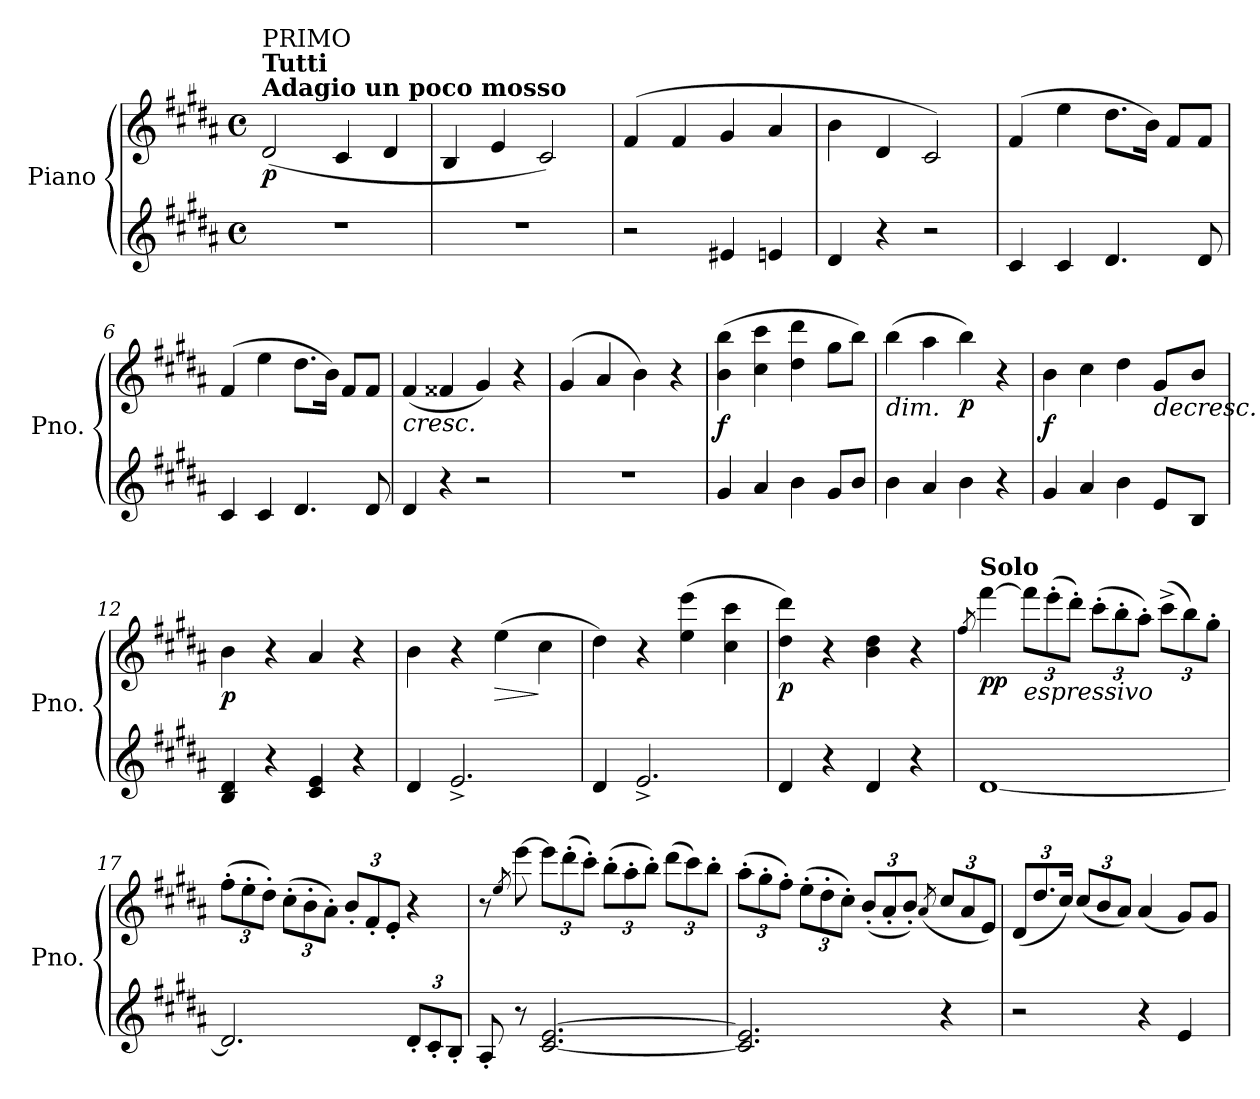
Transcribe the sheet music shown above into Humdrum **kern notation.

**kern	**kern	**dynam
*part1	*part1	*part1
*staff2	*staff1	*staff1/2
*I"Piano	*	*
*I'Pno.	*	*
*clefG2	*clefG2	*
*k[f#c#g#d#a#]	*k[f#c#g#d#a#]	*
*M4/4	*M4/4	*
*met(c)	*met(c)	*
=1	=1	=1
!	!LO:TX:a:B:t=Adagio un poco mosso	!
!	!LO:TX:a:B:t=Tutti	!
!	!LO:TX:a:t=PRIMO	!
!	!	!LO:DY:b
1r	(<2d#/	p
.	4c#/	.
.	4d#/	.
=2	=2	=2
1r	4B/	.
.	4e/	.
.	2c#/)	.
=3	=3	=3
2r	(>4f#/	.
.	4f#/	.
4e#X/	4g#/	.
4en/	4a#/	.
=4	=4	=4
4d#/	4b\	.
4r	4d#/	.
2r	2c#/)	.
=5	=5	=5
4c#/	(>4f#/	.
4c#/	4ee\	.
4.d#/	8.dd#\L	.
.	16b\Jk)	.
.	8f#/L	.
8d#/	8f#/J	.
=6	=6	=6
4c#/	(>4f#/	.
4c#/	4ee\	.
4.d#/	8.dd#\L	.
.	16b\Jk)	.
.	8f#/L	.
8d#/	8f#/J	.
=7	=7	=7
!	!LO:TX:b:i:t=cresc.	!
4d#/	(<4f#/	.
4r	4f##X/	.
2r	4g#/)	.
.	4r	.
=8	=8	=8
1r	(>4g#/	.
.	4a#/	.
.	4b\)	.
.	4r	.
!!LO:LB:g=z
=9	=9	=9
!	!	!LO:DY:b
4g#/	(>4b\ 4bb\	f
4a#/	4cc#\ 4ccc#\	.
4b\	4dd#\ 4ddd#\	.
8g#/L	8gg#\L	.
8b/J	8bb\J)	.
=10	=10	=10
!	!LO:TX:b:i:t=dim.	!
4b\	(>4bb\	.
4a#/	4aa#\	.
!	!	!LO:DY:b
4b\	4bb\)	p
4r	4r	.
=11	=11	=11
!	!	!LO:DY:b
4g#/	4b\	f
4a#/	4cc#\	.
4b\	4dd#\	.
!	!	!LO:HP:b
8e/L	8g#/L	>
8B/J	8b/J	.
=12	=12	=12
!	!	!LO:DY:b
4B/ 4d#/	4b\	p
4r	4r	.
4c#/ 4e/	4a#/	.
4r	4r	.
=13	=13	=13
4d#/	4b\	.
2.e^/	4r	.
!	!	!LO:HP:b
.	(>4ee\	>
.	4cc#\	]
=14	=14	=14
4d#/	4dd#\)	.
2.e^/	4r	.
.	(>4ee\ 4eee\	.
.	4cc#\ 4ccc#\	.
.	.	]
=15	=15	=15
!	!	!LO:DY:b
4d#/	4dd#\ 4ddd#\)	p
4r	4r	.
4d#/	4b\ 4dd#\	.
4r	4r	.
!!LO:LB:g=z
=16	=16	=16
.	8qff#/	.
!	!LO:TX:a:B:t=Solo	!
!	!	!LO:DY:b
[1d#	[4fff#\	pp
*	*Xbrackettup	*
!	!LO:TX:b:i:t=espressivo	!
.	12fff#\L]	.
.	(>12eee'\	.
.	12ddd#'\J)	.
.	(>12ccc#'\L	.
.	12bb'\	.
.	12aa#'\J)	.
.	(>12ccc#^\L	.
.	12bb\)	.
.	12gg#'\J	.
=17	=17	=17
2.d#/]	(>12ff#'\L	.
.	12ee'\	.
.	12dd#'\J)	.
.	(>12cc#'\L	.
.	12b'\	.
.	12a#'\J)	.
.	12b'/L	.
.	12f#'/	.
.	12e'/J	.
*Xbrackettup	*	*
12d#'/L	4r	.
12c#'/	.	.
12B'/J	.	.
=18	=18	=18
8A#'/	8r	.
.	8qee/	.
8r	[8eee\	.
[2.c#/ [2.e/	12eee\L]	.
.	(>12ddd#'\	.
.	12ccc#'\J)	.
.	(>12bb'\L	.
.	12aa#'\	.
.	12bb'\J)	.
.	(>12ddd#\L	.
.	12ccc#\)	.
.	12bb'\J	.
=19	=19	=19
2.c#/] 2.e/]	(>12aa#'\L	.
.	12gg#'\	.
.	12ff#'\J)	.
.	(>12ee'\L	.
.	12dd#'\	.
.	12cc#'\J)	.
.	(<12b'/L	.
.	12a#'/	.
.	12b'/J)	.
.	(<8qa#/	.
4r	12cc#/L	.
.	12a#/	.
.	12e/J)	.
!!LO:LB:g=z
=20	=20	=20
2r	(<12d#/L	.
.	12.dd#/	.
.	24cc#/Jk)	.
.	(<12cc#/L	.
.	12b/	.
.	12a#/J)	.
4r	(<4a#/	.
4e/	8g#/L)	.
.	8g#/J	.
=	=	=
*-	*-	*-
